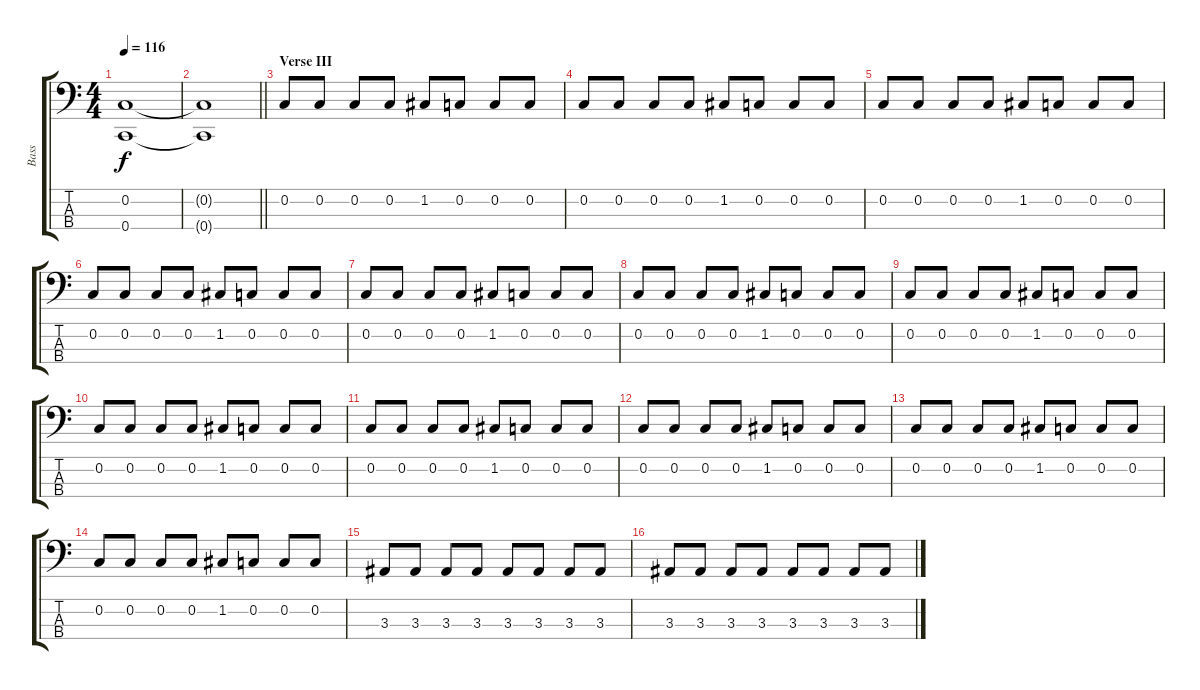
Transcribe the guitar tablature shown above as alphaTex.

\track ("Bass" "Bass") {instrument electricbassfinger}
\staff {score tabs}
\tuning (F2 C2 G1 C1) {hide}
\ts (4 4)
\tempo 116
\clef f4
\ks c
(0.2 0.4).1{dy f volume 9 instrument lead8bassandlead} |
\barLineRight lightlight
(0.2{t} 0.4{t}).1 |
\section ("" "Verse III")
0.2.8 0.2.8 0.2.8 0.2.8 1.2.8 0.2.8 0.2.8 0.2.8 |
0.2.8 0.2.8 0.2.8 0.2.8 1.2.8 0.2.8 0.2.8 0.2.8 |
0.2.8 0.2.8 0.2.8 0.2.8 1.2.8 0.2.8 0.2.8 0.2.8 |
0.2.8 0.2.8 0.2.8 0.2.8 1.2.8 0.2.8 0.2.8 0.2.8 |
0.2.8 0.2.8 0.2.8 0.2.8 1.2.8 0.2.8 0.2.8 0.2.8 |
0.2.8 0.2.8 0.2.8 0.2.8 1.2.8 0.2.8 0.2.8 0.2.8 |
0.2.8 0.2.8 0.2.8 0.2.8 1.2.8 0.2.8 0.2.8 0.2.8 |
0.2.8 0.2.8 0.2.8 0.2.8 1.2.8 0.2.8 0.2.8 0.2.8 |
0.2.8 0.2.8 0.2.8 0.2.8 1.2.8 0.2.8 0.2.8 0.2.8 |
0.2.8 0.2.8 0.2.8 0.2.8 1.2.8 0.2.8 0.2.8 0.2.8 |
0.2.8 0.2.8 0.2.8 0.2.8 1.2.8 0.2.8 0.2.8 0.2.8 |
0.2.8 0.2.8 0.2.8 0.2.8 1.2.8 0.2.8 0.2.8 0.2.8 |
3.3.8 3.3.8 3.3.8 3.3.8 3.3.8 3.3.8 3.3.8 3.3.8 |
3.3.8 3.3.8 3.3.8 3.3.8 3.3.8 3.3.8 3.3.8 3.3.8
